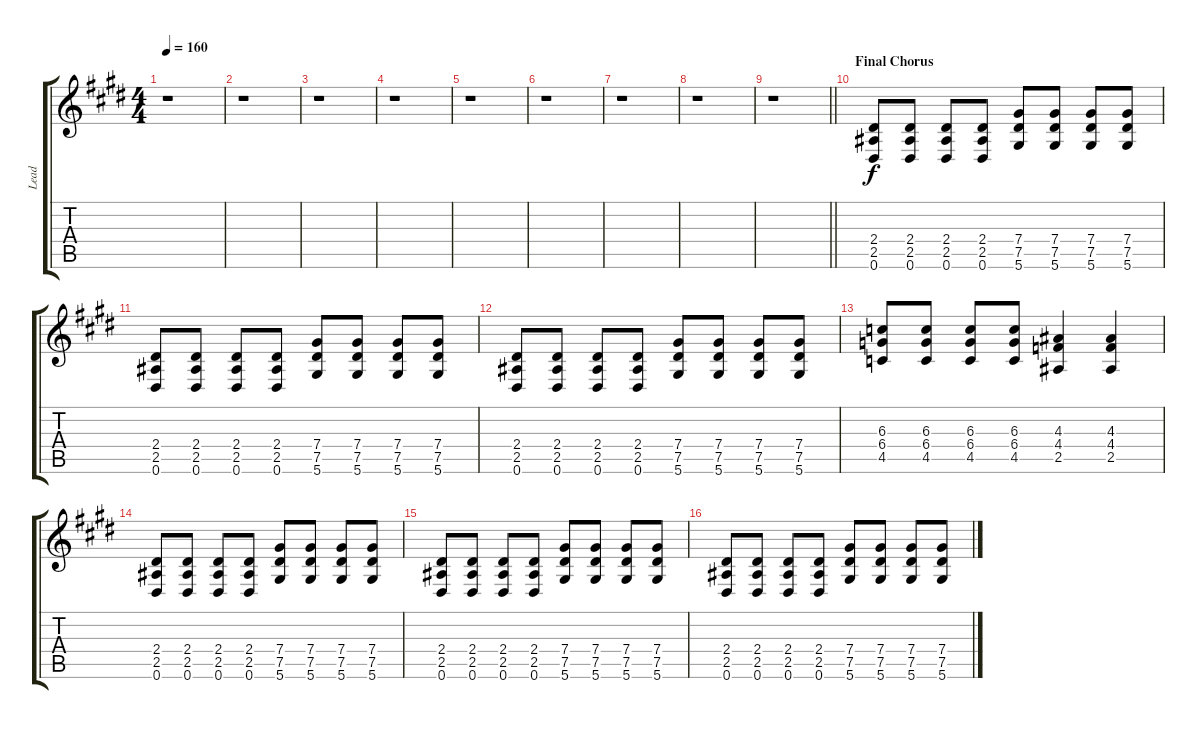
\track ("Lead" "Lead") {instrument distortionguitar}
\staff {score tabs}
\tuning (Eb4 Bb3 Gb3 Db3 Ab2 Eb2) {hide}
\ts (4 4)
\tempo 160
\clef g2
\ks e
r.1{dy f} |
r.1 |
r.1 |
r.1 |
r.1 |
r.1 |
r.1 |
r.1 |
\barLineRight lightlight
r.1 |
\section ("" "Final Chorus")
(2.4 2.5 0.6).8 (2.4 2.5 0.6).8 (2.4 2.5 0.6).8 (2.4 2.5 0.6).8 (7.4 7.5 5.6).8 (7.4 7.5 5.6).8 (7.4 7.5 5.6).8 (7.4 7.5 5.6).8 |
(2.4 2.5 0.6).8 (2.4 2.5 0.6).8 (2.4 2.5 0.6).8 (2.4 2.5 0.6).8 (7.4 7.5 5.6).8 (7.4 7.5 5.6).8 (7.4 7.5 5.6).8 (7.4 7.5 5.6).8 |
(2.4 2.5 0.6).8 (2.4 2.5 0.6).8 (2.4 2.5 0.6).8 (2.4 2.5 0.6).8 (7.4 7.5 5.6).8 (7.4 7.5 5.6).8 (7.4 7.5 5.6).8 (7.4 7.5 5.6).8 |
(6.3 6.4 4.5).8 (6.3 6.4 4.5).8 (6.3 6.4 4.5).8 (6.3 6.4 4.5).8 (4.3 4.4 2.5).4 (4.3 4.4 2.5).4 |
(2.4 2.5 0.6).8 (2.4 2.5 0.6).8 (2.4 2.5 0.6).8 (2.4 2.5 0.6).8 (7.4 7.5 5.6).8 (7.4 7.5 5.6).8 (7.4 7.5 5.6).8 (7.4 7.5 5.6).8 |
(2.4 2.5 0.6).8 (2.4 2.5 0.6).8 (2.4 2.5 0.6).8 (2.4 2.5 0.6).8 (7.4 7.5 5.6).8 (7.4 7.5 5.6).8 (7.4 7.5 5.6).8 (7.4 7.5 5.6).8 |
(2.4 2.5 0.6).8 (2.4 2.5 0.6).8 (2.4 2.5 0.6).8 (2.4 2.5 0.6).8 (7.4 7.5 5.6).8 (7.4 7.5 5.6).8 (7.4 7.5 5.6).8 (7.4 7.5 5.6).8
